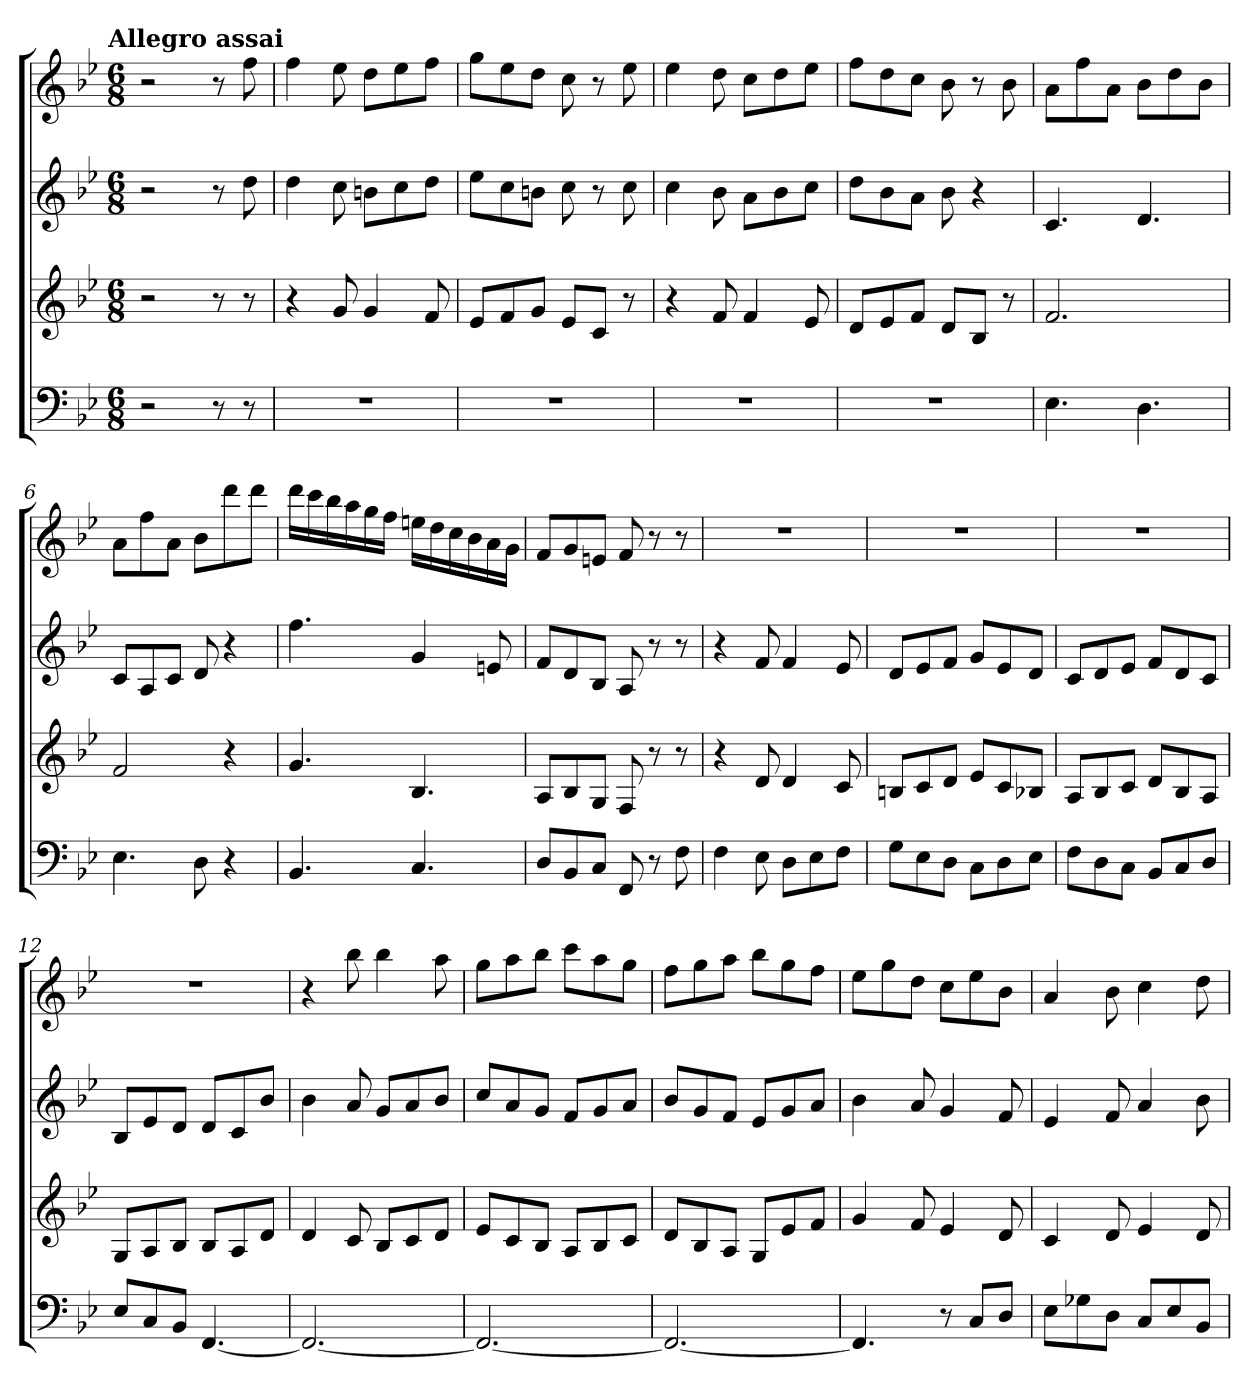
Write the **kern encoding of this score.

**kern	**kern	**kern	**kern
*part4	*part3	*part2	*part1
*staff4	*staff3	*staff2	*staff1
*k[b-e-]	*k[b-e-]	*k[b-e-]	*k[b-e-]
*B-:	*B-:	*B-:	*B-:
!!LO:TX:omd:t=Allegro assai
*M6/8	*M6/8	*M6/8	*M6/8
*MM132	*MM132	*MM132	*MM132
=	=	=	=
2r	2r	2r	2r
8r	8r	8r	8r
8r	8r	8dd	8ff
=1	=1	=1	=1
2.r	4r	4dd	4ff
.	8g	8cc	8ee-
.	4g	8bnL	8ddL
.	.	8cc	8ee-
.	8f	8ddJ	8ffJ
=2	=2	=2	=2
2.r	8e-L	8ee-L	8ggL
.	8f	8cc	8ee-
.	8gJ	8bnJ	8ddJ
.	8e-L	8cc	8cc
.	8cJ	8r	8r
.	8r	8cc	8ee-
=3	=3	=3	=3
2.r	4r	4cc	4ee-
.	8f	8b-	8dd
.	4f	8aL	8ccL
.	.	8b-	8dd
.	8e-	8ccJ	8ee-J
=4	=4	=4	=4
2.r	8dL	8ddL	8ffL
.	8e-	8b-	8dd
.	8fJ	8aJ	8ccJ
.	8dL	8b-	8b-
.	8B-J	4r	8r
.	8r	.	8b-
=5	=5	=5	=5
4.E-	2.f	4.c	8aL
.	.	.	8ff
.	.	.	8aJ
4.D	.	4.d	8b-L
.	.	.	8dd
.	.	.	8b-J
=6	=6	=6	=6
4.E-	2f	8cL	8aL
.	.	8A	8ff
.	.	8cJ	8aJ
8D	.	8d	8b-L
4r	4r	4r	8ddd
.	.	.	8dddJ
=7	=7	=7	=7
4.BB-	4.g	4.ff	16dddLL
.	.	.	16ccc
.	.	.	16bb-
.	.	.	16aa
.	.	.	16gg
.	.	.	16ffJJ
4.C	4.B-	4g	16eenLL
.	.	.	16dd
.	.	.	16cc
.	.	.	16b-
.	.	8en	16a
.	.	.	16gJJ
=8	=8	=8	=8
8DL	8AL	8fL	8fL
8BB-	8B-	8d	8g
8CJ	8GJ	8B-J	8enJ
8FF	8F	8A	8f
8r	8r	8r	8r
8F	8r	8r	8r
=9	=9	=9	=9
4F	4r	4r	2.r
8E-	8d	8f	.
8DL	4d	4f	.
8E-	.	.	.
8FJ	8c	8e-	.
=10	=10	=10	=10
8GL	8BnL	8dL	2.r
8E-	8c	8e-	.
8DJ	8dJ	8fJ	.
8CL	8e-L	8gL	.
8D	8c	8e-	.
8E-J	8B-XJ	8dJ	.
=11	=11	=11	=11
8FL	8AL	8cL	2.r
8D	8B-	8d	.
8CJ	8cJ	8e-J	.
8BB-L	8dL	8fL	.
8C	8B-	8d	.
8DJ	8AJ	8cJ	.
=12	=12	=12	=12
8E-L	8GL	8B-L	2.r
8C	8A	8e-	.
8BB-J	8B-J	8dJ	.
[4.FF	8B-L	8dL	.
.	8A	8c	.
.	8dJ	8b-J	.
=13	=13	=13	=13
2.FF_	4d	4b-	4r
.	8c	8a	8bb-
.	8B-L	8gL	4bb-
.	8c	8a	.
.	8dJ	8b-J	8aa
=14	=14	=14	=14
2.FF_	8e-L	8ccL	8ggL
.	8c	8a	8aa
.	8B-J	8gJ	8bb-J
.	8AL	8fL	8cccL
.	8B-	8g	8aa
.	8cJ	8aJ	8ggJ
=15	=15	=15	=15
2.FF_	8dL	8b-L	8ffL
.	8B-	8g	8gg
.	8AJ	8fJ	8aaJ
.	8GL	8e-L	8bb-L
.	8e-	8g	8gg
.	8fJ	8aJ	8ffJ
=16	=16	=16	=16
4.FF]	4g	4b-	8ee-L
.	.	.	8gg
.	8f	8a	8ddJ
8r	4e-	4g	8ccL
8CL	.	.	8ee-
8DJ	8d	8f	8b-J
=17	=17	=17	=17
8E-L	4c	4e-	4a
8G-X	.	.	.
8DJ	8d	8f	8b-
8CL	4e-	4a	4cc
8E-	.	.	.
8BB-J	8d	8b-	8dd
=	=	=	=
*-	*-	*-	*-
